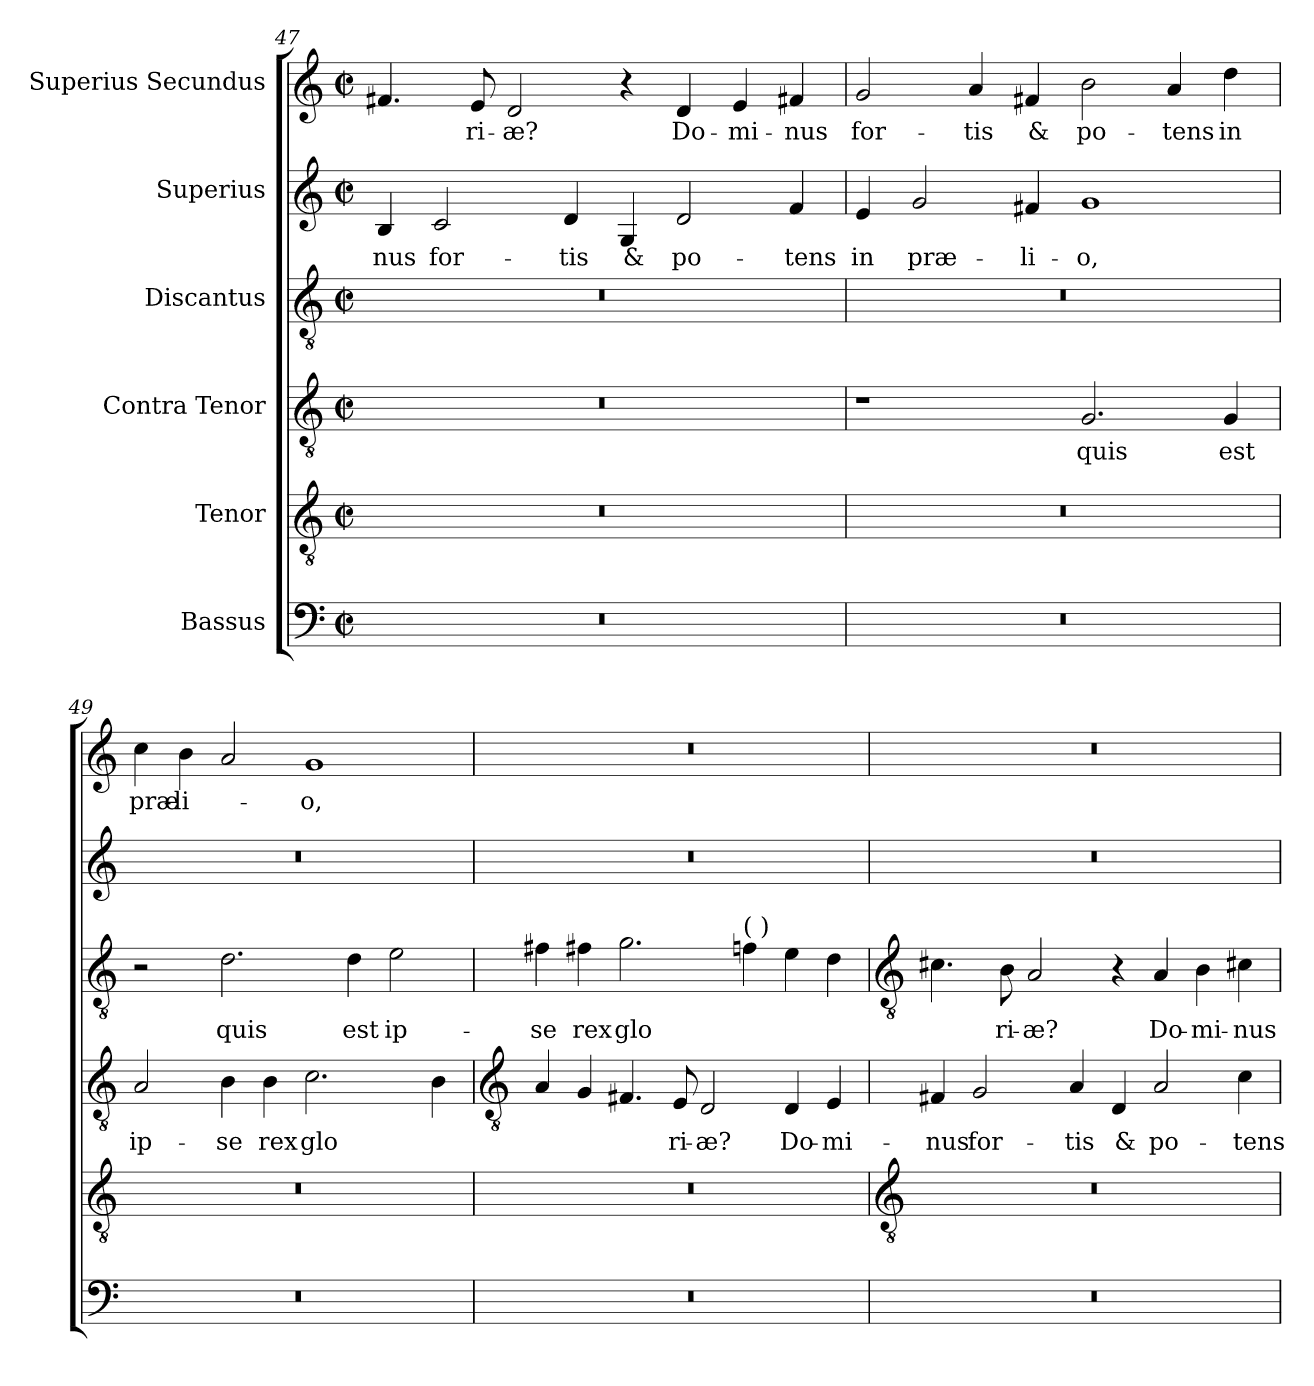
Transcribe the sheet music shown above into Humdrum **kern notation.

**kern	**kern	**kern	**text	**kern	**text	**kern	**text	**kern	**text
*part6	*part5	*part4	*part4	*part3	*part3	*part2	*part2	*part1	*part1
*staff6	*staff5	*staff4	*staff4	*staff3	*staff3	*staff2	*staff2	*staff1	*staff1
*I"Bassus	*I"Tenor	*I"Contra Tenor	*	*I"Discantus	*	*I"Superius	*	*I"Superius Secundus	*
!!LO:LB:g=z
*clefF4	*clefGv2	*clefGv2	*	*clefGv2	*	*clefG2	*	*clefG2	*
*k[]	*k[]	*k[]	*	*k[]	*	*k[]	*	*k[]	*
*C:	*C:	*C:	*	*C:	*	*C:	*	*C:	*
*M4/2	*M4/2	*M4/2	*	*M4/2	*	*M4/2	*	*M4/2	*
*met(c|)	*met(c|)	*met(c|)	*	*met(c|)	*	*met(c|)	*	*met(c|)	*
=47	=47	=47	=47	=47	=47	=47	=47	=47	=47
!	!	!	!	!	!	!	!LO:LY:b	!	!
0r	0r	0r	.	0r	.	4B	-nus	4.f#X	.
!	!	!	!	!	!	!	!LO:LY:b	!	!
.	.	.	.	.	.	2c	for-	.	.
!	!	!	!	!	!	!	!	!	!LO:LY:b
.	.	.	.	.	.	.	.	8e	ri-
!	!	!	!	!	!	!	!	!	!LO:LY:b
.	.	.	.	.	.	.	.	2d	-æ?
!	!	!	!	!	!	!	!LO:LY:b	!	!
.	.	.	.	.	.	4d	-tis	.	.
!	!	!	!	!	!	!	!LO:LY:b	!	!
.	.	.	.	.	.	4G	&	4r	.
!	!	!	!	!	!	!	!LO:LY:b	!	!LO:LY:b
.	.	.	.	.	.	2d	po-	4d	Do-
!	!	!	!	!	!	!	!	!	!LO:LY:b
.	.	.	.	.	.	.	.	4e	-mi-
!	!	!	!	!	!	!	!LO:LY:b	!	!LO:LY:b
.	.	.	.	.	.	4f	-tens	4f#X	-nus
=48	=48	=48	=48	=48	=48	=48	=48	=48	=48
!	!	!	!	!	!	!	!LO:LY:b	!	!LO:LY:b
0r	0r	1r	.	0r	.	4e	in	2g	for-
!	!	!	!	!	!	!	!LO:LY:b	!	!
.	.	.	.	.	.	2g	præ-	.	.
!	!	!	!	!	!	!	!	!	!LO:LY:b
.	.	.	.	.	.	.	.	4a	-tis
!	!	!	!	!	!	!	!LO:LY:b	!	!LO:LY:b
.	.	.	.	.	.	4f#X	-li-	4f#X	&
!	!	!	!LO:LY:b	!	!	!	!LO:LY:b	!	!LO:LY:b
.	.	2.G	quis	.	.	1g	-o,	2b	po-
!	!	!	!	!	!	!	!	!	!LO:LY:b
.	.	.	.	.	.	.	.	4a	-tens
!	!	!	!LO:LY:b	!	!	!	!	!	!LO:LY:b
.	.	4G	est	.	.	.	.	4dd	in
=49	=49	=49	=49	=49	=49	=49	=49	=49	=49
!	!	!	!LO:LY:b	!	!	!	!	!	!LO:LY:b
0r	0r	2A	ip-	2r	.	0r	.	4cc	præ-
!	!	!	!	!	!	!	!	!	!LO:LY:b
.	.	.	.	.	.	.	.	4b	-li-
!	!	!	!LO:LY:b	!	!LO:LY:b	!	!	!	!
.	.	4B	-se	2.d	quis	.	.	2a	.
!	!	!	!LO:LY:b	!	!	!	!	!	!
.	.	4B	rex	.	.	.	.	.	.
!	!	!	!LO:LY:b	!	!	!	!	!	!LO:LY:b
.	.	2.c	glo	.	.	.	.	1g	-o,
!	!	!	!	!	!LO:LY:b	!	!	!	!
.	.	.	.	4d	est	.	.	.	.
!	!	!	!	!	!LO:LY:b	!	!	!	!
.	.	.	.	2e	ip-	.	.	.	.
.	.	4B	.	.	.	.	.	.	.
!!LO:LB:g=z
=50	=50	=50	=50	=50	=50	=50	=50	=50	=50
*	*	*clefGv2	*	*	*	*	*	*	*
!	!	!	!	!	!LO:LY:b	!	!	!	!
0r	0r	4A	.	4f#X	-se	0r	.	0r	.
!	!	!	!	!	!LO:LY:b	!	!	!	!
.	.	4G	.	4f#X	rex	.	.	.	.
!	!	!	!	!	!LO:LY:b	!	!	!	!
.	.	4.F#X	.	2.g	glo	.	.	.	.
!	!	!	!LO:LY:b	!	!	!	!	!	!
.	.	8E	ri-	.	.	.	.	.	.
!	!	!	!LO:LY:b	!	!	!	!	!	!
.	.	2D	-æ?	.	.	.	.	.	.
!	!	!	!	!LO:TX:a:t=(  )	!	!	!	!	!
.	.	.	.	4f	.	.	.	.	.
!	!	!	!LO:LY:b	!	!	!	!	!	!
.	.	4D	Do-	4e	.	.	.	.	.
!	!	!	!LO:LY:b	!	!	!	!	!	!
.	.	4E	-mi-	4d	.	.	.	.	.
!!LO:LB:g=z
=51	=51	=51	=51	=51	=51	=51	=51	=51	=51
*	*clefGv2	*	*	*clefGv2	*	*	*	*	*
!	!	!	!LO:LY:b	!	!	!	!	!	!
0r	0r	4F#X	-nus	4.c#X	.	0r	.	0r	.
!	!	!	!LO:LY:b	!	!	!	!	!	!
.	.	2G	for-	.	.	.	.	.	.
!	!	!	!	!	!LO:LY:b	!	!	!	!
.	.	.	.	8B	ri-	.	.	.	.
!	!	!	!	!	!LO:LY:b	!	!	!	!
.	.	.	.	2A	-æ?	.	.	.	.
!	!	!	!LO:LY:b	!	!	!	!	!	!
.	.	4A	-tis	.	.	.	.	.	.
!	!	!	!LO:LY:b	!	!	!	!	!	!
.	.	4D	&	4r	.	.	.	.	.
!	!	!	!LO:LY:b	!	!LO:LY:b	!	!	!	!
.	.	2A	po-	4A	Do-	.	.	.	.
!	!	!	!	!	!LO:LY:b	!	!	!	!
.	.	.	.	4B	-mi-	.	.	.	.
!	!	!	!LO:LY:b	!	!LO:LY:b	!	!	!	!
.	.	4c	-tens	4c#X	-nus	.	.	.	.
=	=	=	=	=	=	=	=	=	=
*-	*-	*-	*-	*-	*-	*-	*-	*-	*-
